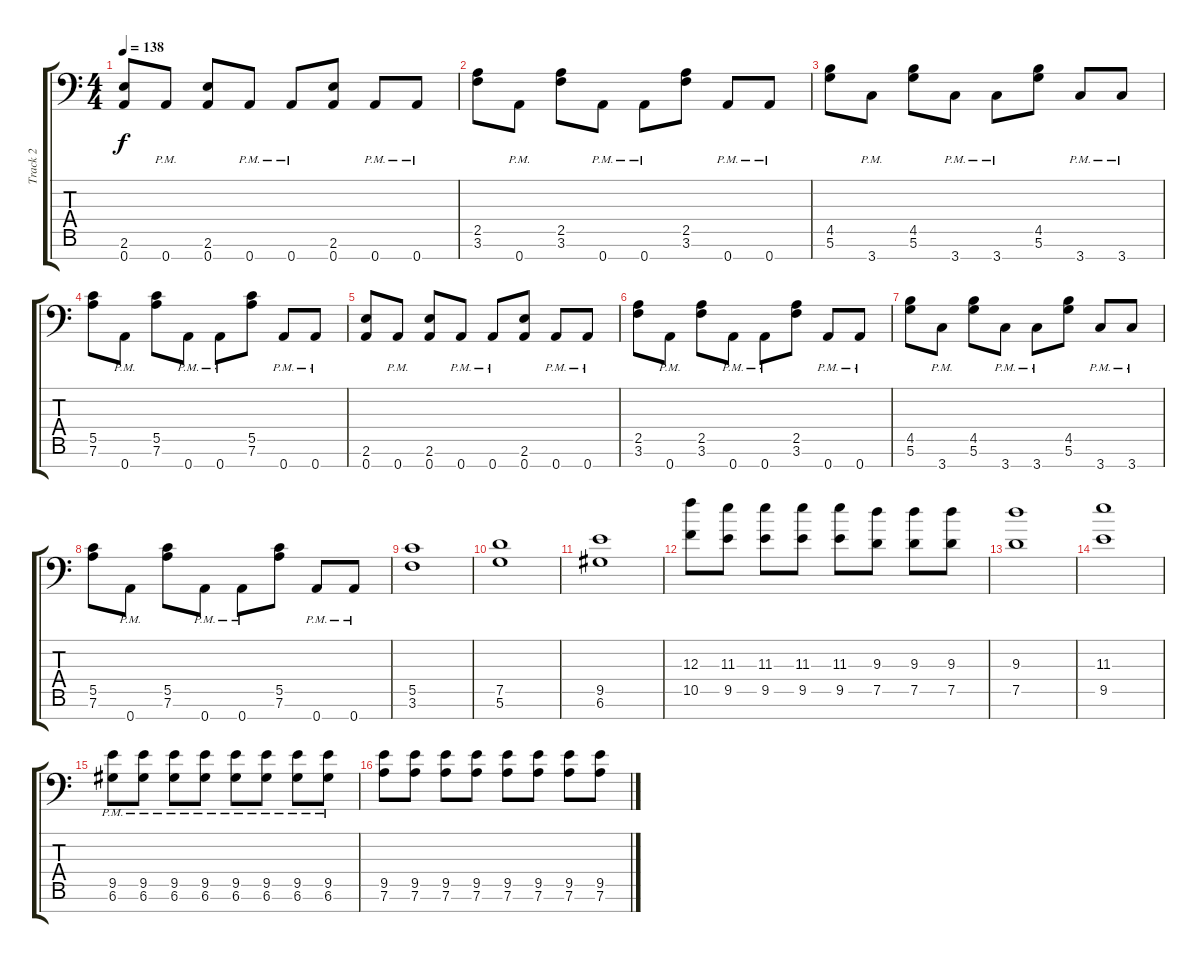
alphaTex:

\track ("Track 2" "Track 2") {instrument overdrivenguitar}
\staff {score tabs}
\tuning (D4 A3 F3 C3 G2 D2 A1) {hide}
\ts (4 4)
\tempo 138
\clef f4
\ks c
(2.6 0.7).8{dy f} 0.7{pm}.8 (2.6 0.7).8 0.7{pm}.8 0.7{pm}.8 (2.6 0.7).8 0.7{pm}.8 0.7{pm}.8 |
(2.5 3.6).8 0.7{pm}.8 (2.5 3.6).8 0.7{pm}.8 0.7{pm}.8 (2.5 3.6).8 0.7{pm}.8 0.7{pm}.8 |
(4.5 5.6).8 3.7{pm}.8 (4.5 5.6).8 3.7{pm}.8 3.7{pm}.8 (4.5 5.6).8 3.7{pm}.8 3.7{pm}.8 |
(5.5 7.6).8 0.7{pm}.8 (5.5 7.6).8 0.7{pm}.8 0.7{pm}.8 (5.5 7.6).8 0.7{pm}.8 0.7{pm}.8 |
(2.6 0.7).8 0.7{pm}.8 (2.6 0.7).8 0.7{pm}.8 0.7{pm}.8 (2.6 0.7).8 0.7{pm}.8 0.7{pm}.8 |
(2.5 3.6).8 0.7{pm}.8 (2.5 3.6).8 0.7{pm}.8 0.7{pm}.8 (2.5 3.6).8 0.7{pm}.8 0.7{pm}.8 |
(4.5 5.6).8 3.7{pm}.8 (4.5 5.6).8 3.7{pm}.8 3.7{pm}.8 (4.5 5.6).8 3.7{pm}.8 3.7{pm}.8 |
(5.5 7.6).8 0.7{pm}.8 (5.5 7.6).8 0.7{pm}.8 0.7{pm}.8 (5.5 7.6).8 0.7{pm}.8 0.7{pm}.8 |
(5.5 3.6).1 |
(7.5 5.6).1 |
(9.5 6.6).1 |
(12.3 10.5).8 (11.3 9.5).8 (11.3 9.5).8 (11.3 9.5).8 (11.3 9.5).8 (9.3 7.5).8 (9.3 7.5).8 (9.3 7.5).8 |
(9.3 7.5).1 |
(11.3 9.5).1 |
(9.5{pm} 6.6{pm}).8 (9.5{pm} 6.6{pm}).8 (9.5{pm} 6.6{pm}).8 (9.5{pm} 6.6{pm}).8 (9.5{pm} 6.6{pm}).8 (9.5{pm} 6.6{pm}).8 (9.5{pm} 6.6{pm}).8 (9.5{pm} 6.6{pm}).8 |
(9.5 7.6).8 (9.5 7.6).8 (9.5 7.6).8 (9.5 7.6).8 (9.5 7.6).8 (9.5 7.6).8 (9.5 7.6).8 (9.5 7.6).8
